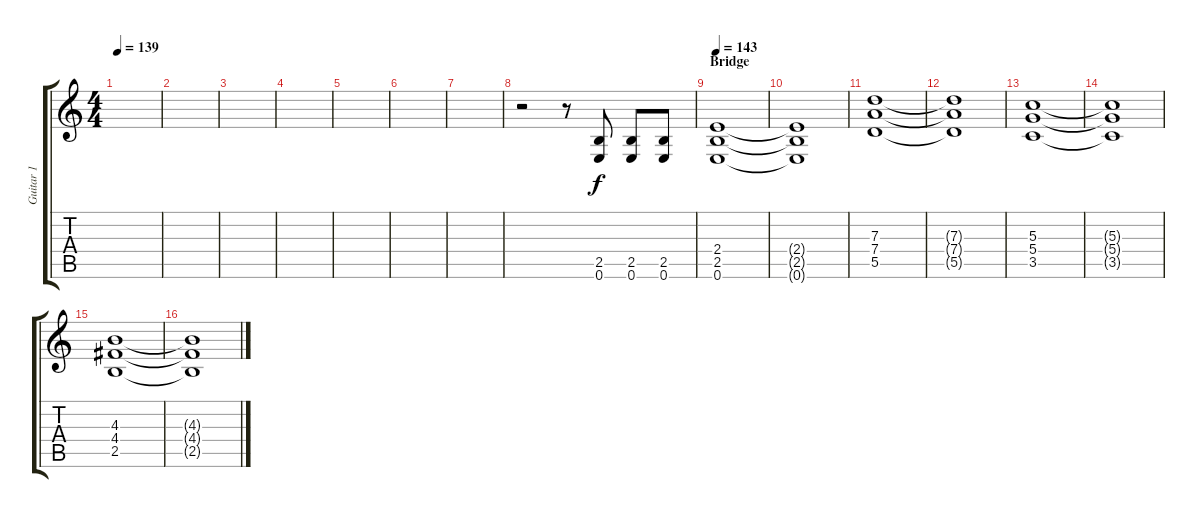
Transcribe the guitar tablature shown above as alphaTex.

\track ("Guitar 1 " "Guitar 1 ") {instrument distortionguitar}
\staff {score tabs}
\tuning (E4 B3 G3 D3 A2 E2) {hide}
\ts (4 4)
\tempo 139
\clef g2
\ks c
|
|
|
|
|
|
|
r.2 r.8 (2.5 0.6).8 (2.5 0.6).8 (2.5 0.6).8 |
\section ("" "Bridge")
\tempo 143
(2.4 2.5 0.6).1 |
(2.4{t} 2.5{t} 0.6{t}).1 |
(7.3 7.4 5.5).1 |
(7.3{t} 7.4{t} 5.5{t}).1 |
(5.3 5.4 3.5).1 |
(5.3{t} 5.4{t} 3.5{t}).1 |
(4.3 4.4 2.5).1 |
(4.3{t} 4.4{t} 2.5{t}).1
